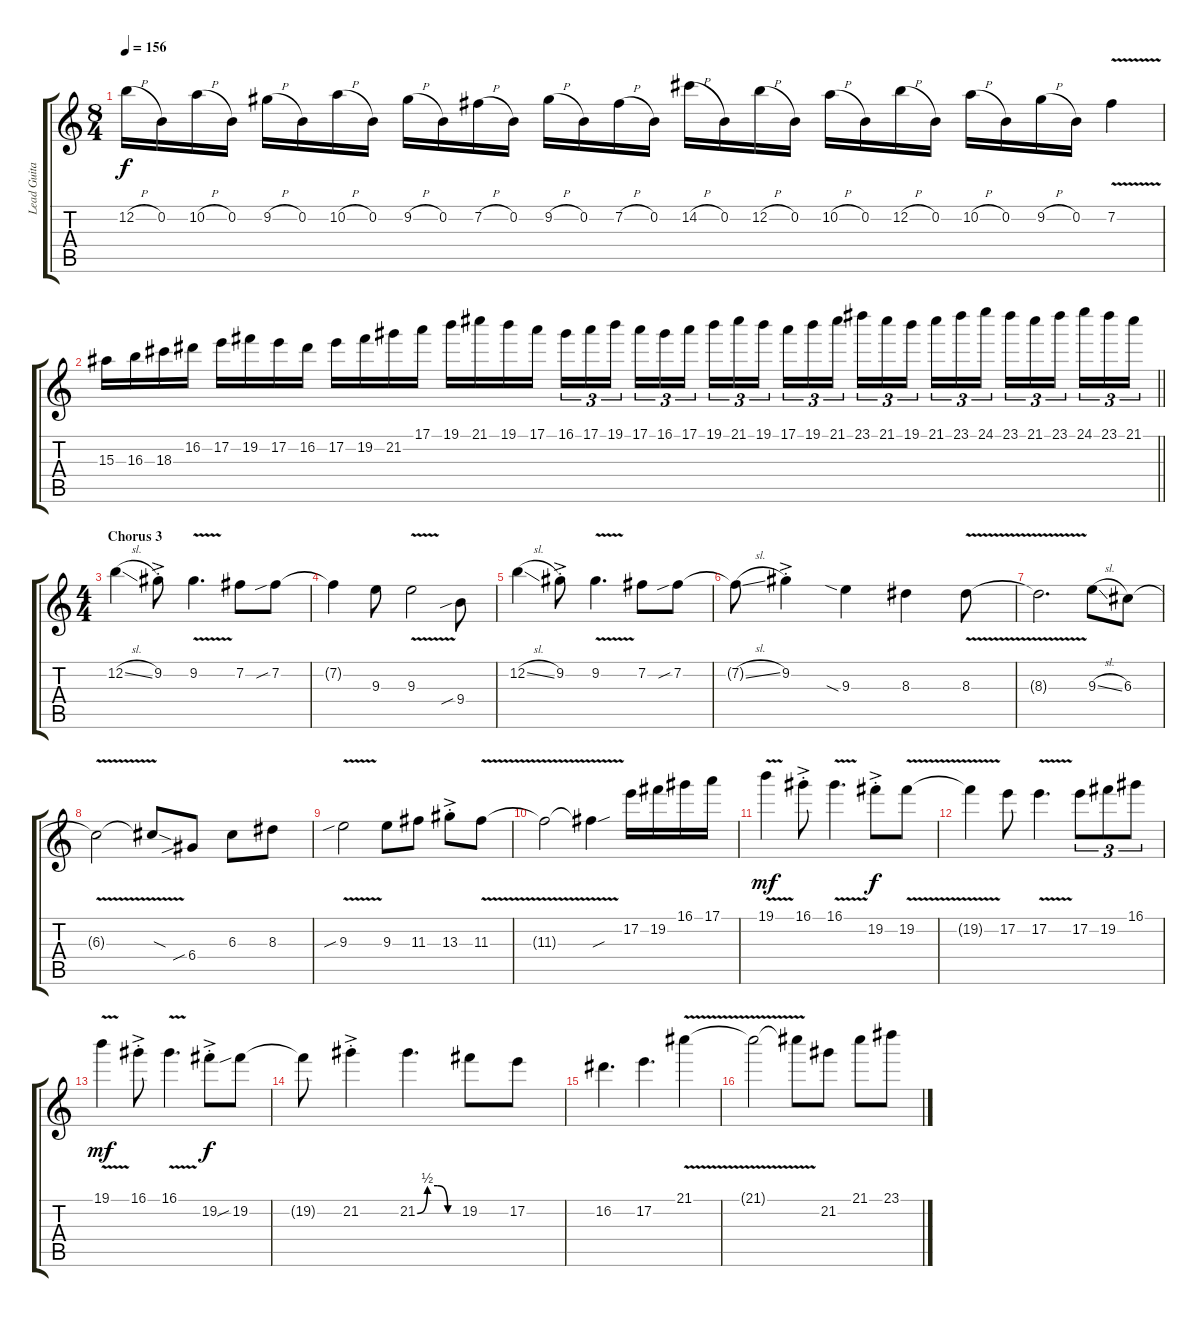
\track ("Lead Guitar 1" "Lead Guita") {instrument distortionguitar}
\staff {score tabs}
\tuning (E4 B3 G3 D3 A2 E2) {hide}
\ts (8 4)
\tempo 156
\clef g2
\ks c
12.2{h}.16{dy f} 0.2.16 10.2{h}.16 0.2.16 9.2{h}.16 0.2.16 10.2{h}.16 0.2.16 9.2{h}.16 0.2.16 7.2{h}.16 0.2.16 9.2{h}.16 0.2.16 7.2{h}.16 0.2.16 14.2{h}.16 0.2.16 12.2{h}.16 0.2.16 10.2{h}.16 0.2.16 12.2{h}.16 0.2.16 10.2{h}.16 0.2.16 9.2{h}.16 0.2.16 7.2{v}.4 |
\barLineRight lightlight
15.3.16 16.3.16 18.3.16 16.2.16 17.2.16 19.2.16 17.2.16 16.2.16 17.2.16 19.2.16 21.2.16 17.1.16 19.1.16 21.1.16 19.1.16 17.1.16 16.1.16{tu (3 2)} 17.1.16{tu (3 2)} 19.1.16{tu (3 2)} 17.1.16{tu (3 2)} 16.1.16{tu (3 2)} 17.1.16{tu (3 2)} 19.1.16{tu (3 2)} 21.1.16{tu (3 2)} 19.1.16{tu (3 2)} 17.1.16{tu (3 2)} 19.1.16{tu (3 2)} 21.1.16{tu (3 2)} 23.1.16{tu (3 2)} 21.1.16{tu (3 2)} 19.1.16{tu (3 2)} 21.1.16{tu (3 2)} 23.1.16{tu (3 2)} 24.1.16{tu (3 2)} 23.1.16{tu (3 2)} 21.1.16{tu (3 2)} 23.1.16{tu (3 2)} 24.1.16{tu (3 2)} 23.1.16{tu (3 2)} 21.1.16{tu (3 2)} |
\ts (4 4)
\section ("" "Chorus 3")
12.2{sl}.4 9.2{ac st}.8 9.2{v}.4{d} 7.2.8 7.2{sib}.8 |
7.2{t}.4 9.3.8 9.3{v}.2 9.4{sib}.8 |
12.2{sl}.4 9.2{ac st}.8 9.2{v}.4{d} 7.2.8 7.2{sib}.8 |
7.2{sl t}.8 9.2{ac st}.4 9.3{sia}.4 8.3.4 8.3{v}.8 |
8.3{v t}.2{d} 9.3{sl}.8 6.3.8 |
6.3{v t}.2 6.3{sod t}.8 6.4{sib}.8 6.3.8 8.3.8 |
9.3{v sib}.2 9.3.8 11.3.8 13.3{ac st}.8 11.3{v}.8 |
11.3{v t}.2 11.3{v sou t}.4 17.2.16 19.2.16 16.1.16 17.1.16 |
19.1{v}.4{dy mf} 16.1{ac st}.8 16.1{v}.4{d} 19.2{ac st}.8{dy f} 19.2{v}.8 |
19.2{v t}.4 17.2.8 17.2{v}.4{d} 17.2.8{tu (3 2)} 19.2.8{tu (3 2)} 16.1.8{tu (3 2)} |
19.1{v}.4{dy mf} 16.1{ac st}.8 16.1{v}.4{d} 19.2{ac st}.8{dy f} 19.2{sib}.8 |
19.2{t}.8 21.2{ac st}.4 21.2{be (custom 0 0 15 2 30 2 45 0 60 0)}.4{d} 19.2.8 17.2.8 |
16.2.4{d} 17.2.4{d} 21.1{v}.4 |
21.1{v t}.2 21.1{v t}.8 21.2.8 21.1.8 23.1.8
